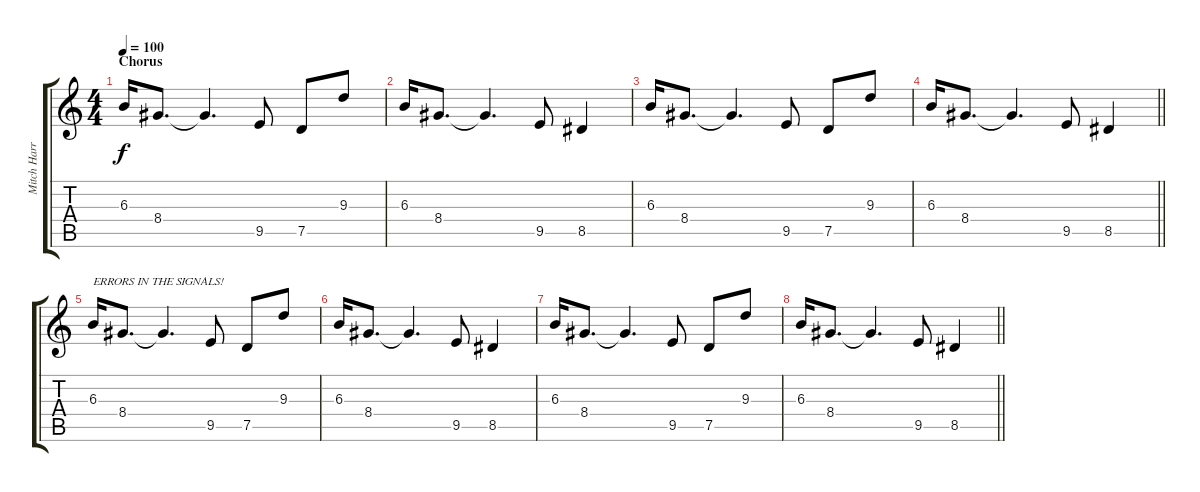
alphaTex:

\track ("Mitch Harris " "Mitch Harr") {instrument distortionguitar}
\staff {score tabs}
\tuning (D4 A3 F3 C3 G2 D2) {hide}
\ts (4 4)
\section ("" "Chorus")
\tempo 100
\clef g2
\ks c
6.3.16{dy f} 8.4.8{d} 8.4{t}.4{d} 9.5.8 7.5.8 9.3.8 |
6.3.16 8.4.8{d} 8.4{t}.4{d} 9.5.8 8.5.4 |
6.3.16 8.4.8{d} 8.4{t}.4{d} 9.5.8 7.5.8 9.3.8 |
\barLineRight lightlight
6.3.16 8.4.8{d} 8.4{t}.4{d} 9.5.8 8.5.4 |
6.3.16{txt "ERRORS IN THE SIGNALS!"} 8.4.8{d} 8.4{t}.4{d} 9.5.8 7.5.8 9.3.8 |
6.3.16 8.4.8{d} 8.4{t}.4{d} 9.5.8 8.5.4 |
6.3.16 8.4.8{d} 8.4{t}.4{d} 9.5.8 7.5.8 9.3.8 |
\barLineRight lightlight
6.3.16 8.4.8{d} 8.4{t}.4{d} 9.5.8 8.5.4
